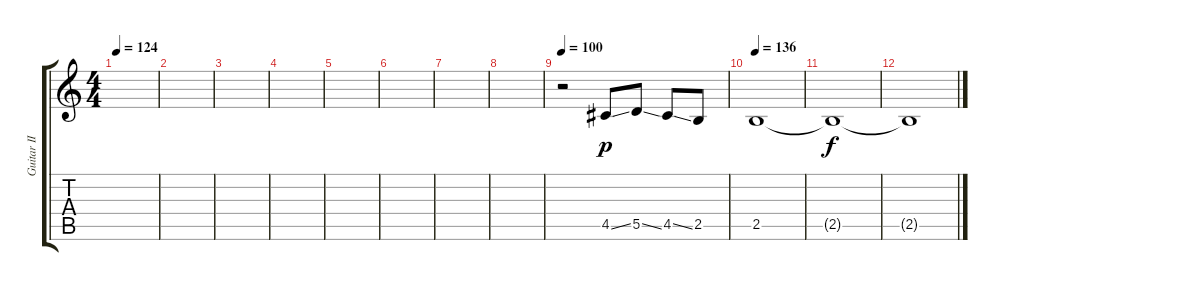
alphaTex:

\track ("Guitar II (Slash)" "Guitar II ") {instrument distortionguitar}
\staff {score tabs}
\tuning (E4 B3 G3 D3 A2 E2) {hide}
\ts (4 4)
\tempo 124
\clef g2
\ks c
|
|
|
|
|
|
|
|
\tempo 100
r.2{volume 14} 4.5{ss}.8{dy p} 5.5{ss}.8 4.5{ss}.8 2.5.8 |
\tempo 136
2.5.1 |
2.5{t}.1{dy f} |
2.5{t}.1
